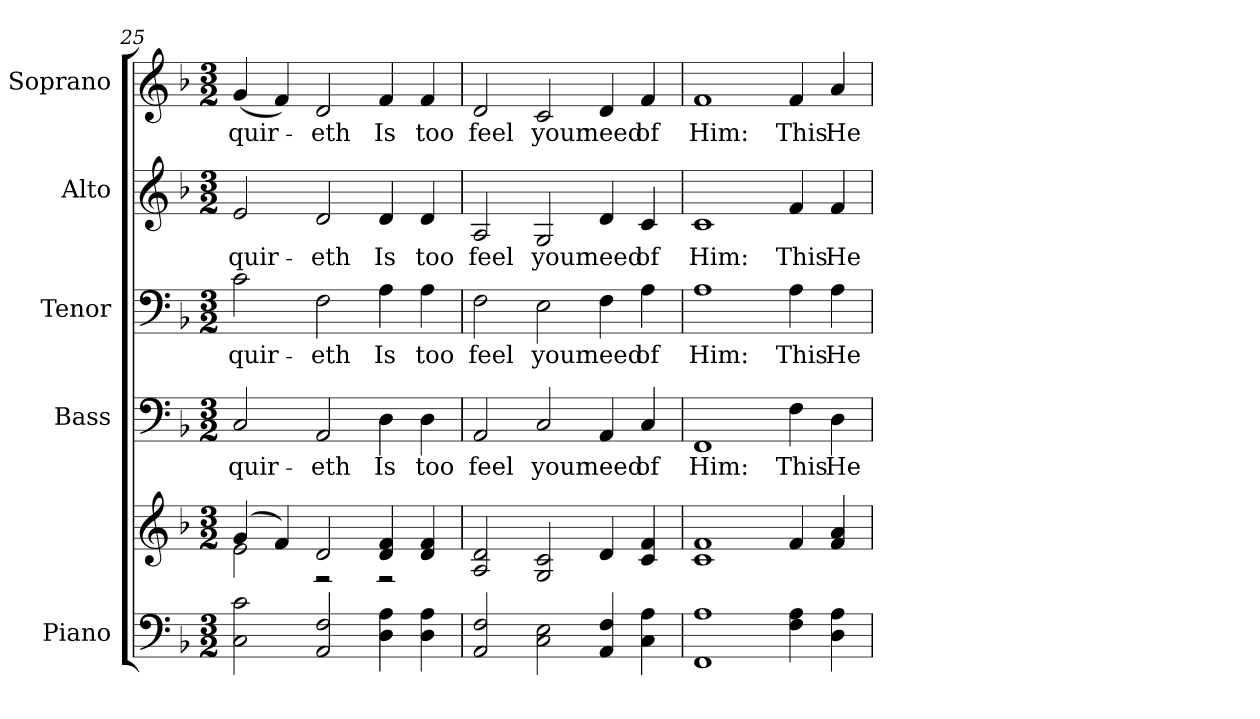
**kern	**kern	**kern	**text	**kern	**text	**kern	**text	**kern	**text
*part5	*part5	*part4	*part4	*part3	*part3	*part2	*part2	*part1	*part1
*staff6	*staff5	*staff4	*staff4	*staff3	*staff3	*staff2	*staff2	*staff1	*staff1
*I"Piano	*	*I"Bass	*	*I"Tenor	*	*I"Alto	*	*I"Soprano	*
*I'Pno.	*	*I'B.	*	*I'T.	*	*I'A.	*	*I'S.	*
!!LO:PB:g=z
*clefF4	*clefG2	*clefF4	*	*clefF4	*	*clefG2	*	*clefG2	*
*k[b-]	*k[b-]	*k[b-]	*	*k[b-]	*	*k[b-]	*	*k[b-]	*
*F:	*F:	*F:	*	*F:	*	*F:	*	*F:	*
*M3/2	*M3/2	*M3/2	*	*M3/2	*	*M3/2	*	*M3/2	*
=25	=25	=25	=25	=25	=25	=25	=25	=25	=25
*	*^	*	*	*	*	*	*	*	*
!	!	!	!	!LO:LY:b:color=#000000	!	!	!	!	!	!
!	!	!	!	!	!	!LO:LY:b:color=#000000	!	!	!	!
!	!	!	!	!	!	!	!	!LO:LY:b:color=#000000	!	!
!	!	!	!	!	!	!	!	!	!	!LO:LY:b:color=#000000
2Ci\ 2ci	(4gi/	2ei\	2Ci/	-quir-	2ci\	-quir-	2ei/	-quir-	(4gi/	-quir-
.	4fi/)	.	.	.	.	.	.	.	4fi/)	.
!	!	!	!	!LO:LY:b:color=#000000	!	!	!	!	!	!
!	!	!	!	!	!	!LO:LY:b:color=#000000	!	!	!	!
!	!	!	!	!	!	!	!	!LO:LY:b:color=#000000	!	!
!	!	!	!	!	!	!	!	!	!	!LO:LY:b:color=#000000
2AAi/ 2Fi	2di/	2r	2AAi/	-eth	2Fi\	-eth	2di/	-eth	2di/	-eth
!	!	!	!	!LO:LY:b:color=#000000	!	!	!	!	!	!
!	!	!	!	!	!	!LO:LY:b:color=#000000	!	!	!	!
!	!	!	!	!	!	!	!	!LO:LY:b:color=#000000	!	!
!	!	!	!	!	!	!	!	!	!	!LO:LY:b:color=#000000
4Di\ 4Ai	4di/ 4fi	2r	4Di\	Is	4Ai\	Is	4di/	Is	4fi/	Is
!	!	!	!	!LO:LY:b:color=#000000	!	!	!	!	!	!
!	!	!	!	!	!	!LO:LY:b:color=#000000	!	!	!	!
!	!	!	!	!	!	!	!	!LO:LY:b:color=#000000	!	!
!	!	!	!	!	!	!	!	!	!	!LO:LY:b:color=#000000
4Di\ 4Ai	4di/ 4fi	.	4Di\	too	4Ai\	too	4di/	too	4fi/	too
*	*v	*v	*	*	*	*	*	*	*	*
=26	=26	=26	=26	=26	=26	=26	=26	=26	=26
!	!	!	!LO:LY:b:color=#000000	!	!	!	!	!	!
!	!	!	!	!	!LO:LY:b:color=#000000	!	!	!	!
!	!	!	!	!	!	!	!LO:LY:b:color=#000000	!	!
!	!	!	!	!	!	!	!	!	!LO:LY:b:color=#000000
2AAi/ 2Fi	2Ai/ 2di	2AAi/	feel	2Fi\	feel	2Ai/	feel	2di/	feel
!	!	!	!LO:LY:b:color=#000000	!	!	!	!	!	!
!	!	!	!	!	!LO:LY:b:color=#000000	!	!	!	!
!	!	!	!	!	!	!	!LO:LY:b:color=#000000	!	!
!	!	!	!	!	!	!	!	!	!LO:LY:b:color=#000000
2Ci\ 2Ei	2Gi/ 2ci	2Ci/	your	2Ei\	your	2Gi/	your	2ci/	your
!	!	!	!LO:LY:b:color=#000000	!	!	!	!	!	!
!	!	!	!	!	!LO:LY:b:color=#000000	!	!	!	!
!	!	!	!	!	!	!	!LO:LY:b:color=#000000	!	!
!	!	!	!	!	!	!	!	!	!LO:LY:b:color=#000000
4AAi/ 4Fi	4di/	4AAi/	need	4Fi\	need	4di/	need	4di/	need
!	!	!	!LO:LY:b:color=#000000	!	!	!	!	!	!
!	!	!	!	!	!LO:LY:b:color=#000000	!	!	!	!
!	!	!	!	!	!	!	!LO:LY:b:color=#000000	!	!
!	!	!	!	!	!	!	!	!	!LO:LY:b:color=#000000
4Ci\ 4Ai	4ci/ 4fi	4Ci/	of	4Ai\	of	4ci/	of	4fi/	of
!!LO:PB:g=z
=27	=27	=27	=27	=27	=27	=27	=27	=27	=27
!	!	!	!LO:LY:b:color=#000000	!	!	!	!	!	!
!	!	!	!	!	!LO:LY:b:color=#000000	!	!	!	!
!	!	!	!	!	!	!	!LO:LY:b:color=#000000	!	!
!	!	!	!	!	!	!	!	!	!LO:LY:b:color=#000000
1FFi 1Ai	1ci 1fi	1FFi	Him:	1Ai	Him:	1ci	Him:	1fi	Him:
!	!	!	!LO:LY:b:color=#000000	!	!	!	!	!	!
!	!	!	!	!	!LO:LY:b:color=#000000	!	!	!	!
!	!	!	!	!	!	!	!LO:LY:b:color=#000000	!	!
!	!	!	!	!	!	!	!	!	!LO:LY:b:color=#000000
4Fi\ 4Ai	4fi/	4Fi\	This	4Ai\	This	4fi/	This	4fi/	This
!	!	!	!LO:LY:b:color=#000000	!	!	!	!	!	!
!	!	!	!	!	!LO:LY:b:color=#000000	!	!	!	!
!	!	!	!	!	!	!	!LO:LY:b:color=#000000	!	!
!	!	!	!	!	!	!	!	!	!LO:LY:b:color=#000000
4Di\ 4Ai	4fi/ 4ai	4Di\	He	4Ai\	He	4fi/	He	4ai/	He
=	=	=	=	=	=	=	=	=	=
*-	*-	*-	*-	*-	*-	*-	*-	*-	*-
